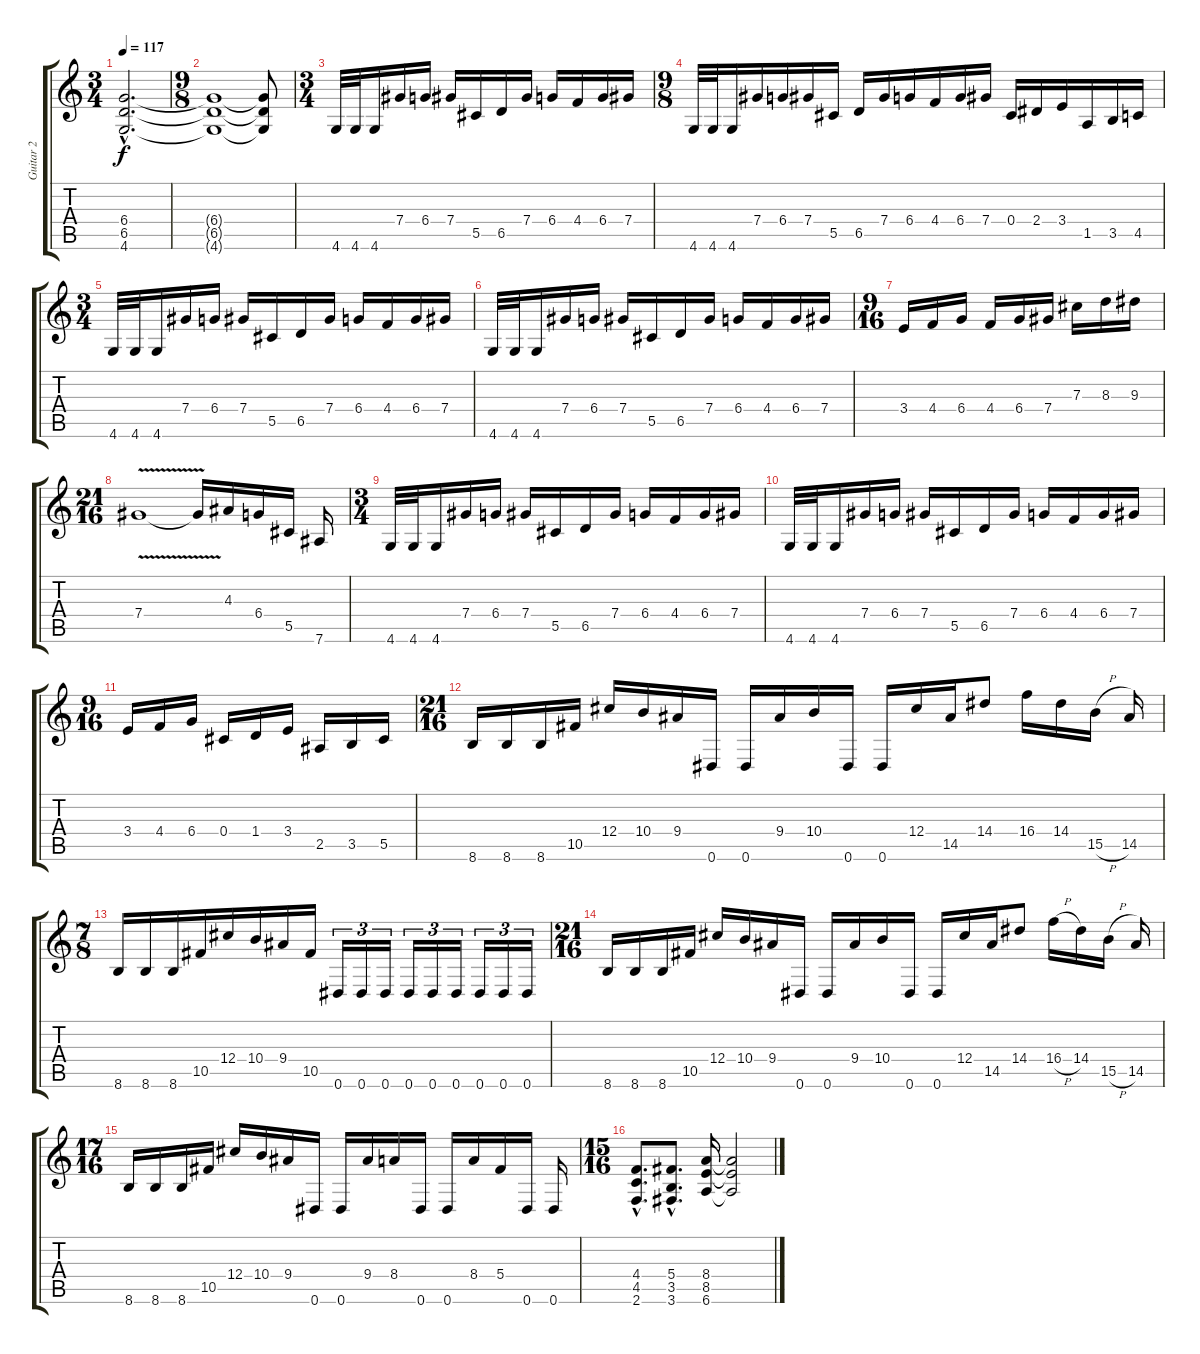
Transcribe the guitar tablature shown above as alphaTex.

\track ("Guitar 2" "Guitar 2") {instrument distortionguitar}
\staff {score tabs}
\tuning (Eb4 Bb3 Gb3 Db3 Ab2 Eb2) {hide}
\ts (3 4)
\tempo 117
\clef g2
\ks c
(6.4{hac} 6.5{hac} 4.6{hac}).2{d dy f instrument distortionguitar} |
\ts (9 8)
(6.4{t} 6.5{t} 4.6{t}).1 (6.4{t} 6.5{t} 4.6{t}).8 |
\ts (3 4)
4.6.32 4.6.32 4.6.16 7.4.16 6.4.16 7.4.16 5.5.16 6.5.16 7.4.16 6.4.16 4.4.16 6.4.16 7.4.16 |
\ts (9 8)
4.6.32 4.6.32 4.6.16 7.4.16 6.4.16 7.4.16 5.5.16 6.5.16 7.4.16 6.4.16 4.4.16 6.4.16 7.4.16 0.4.16 2.4.16 3.4.16 1.5.16 3.5.16 4.5.16 |
\ts (3 4)
4.6.32 4.6.32 4.6.16 7.4.16 6.4.16 7.4.16 5.5.16 6.5.16 7.4.16 6.4.16 4.4.16 6.4.16 7.4.16 |
4.6.32 4.6.32 4.6.16 7.4.16 6.4.16 7.4.16 5.5.16 6.5.16 7.4.16 6.4.16 4.4.16 6.4.16 7.4.16 |
\ts (9 16)
3.4.16 4.4.16 6.4.16 4.4.16 6.4.16 7.4.16 7.3.16 8.3.16 9.3.16 |
\ts (21 16)
7.4{v}.1 7.4{t}.16 4.3.16 6.4.16 5.5.16 7.6.16 |
\ts (3 4)
4.6.32 4.6.32 4.6.16 7.4.16 6.4.16 7.4.16 5.5.16 6.5.16 7.4.16 6.4.16 4.4.16 6.4.16 7.4.16 |
4.6.32 4.6.32 4.6.16 7.4.16 6.4.16 7.4.16 5.5.16 6.5.16 7.4.16 6.4.16 4.4.16 6.4.16 7.4.16 |
\ts (9 16)
3.4.16 4.4.16 6.4.16 0.4.16 1.4.16 3.4.16 2.5.16 3.5.16 5.5.16 |
\ts (21 16)
8.6.16 8.6.16 8.6.16 10.5.16 12.4.16 10.4.16 9.4.16 0.6.16 0.6.16 9.4.16 10.4.16 0.6.16 0.6.16 12.4.16 14.5.16 14.4.8 16.4.16 14.4.16 15.5{h}.16 14.5.16 |
\ts (7 8)
8.6.16 8.6.16 8.6.16 10.5.16 12.4.16 10.4.16 9.4.16 10.5.16 0.6.16{tu (3 2)} 0.6.16{tu (3 2)} 0.6.16{tu (3 2)} 0.6.16{tu (3 2)} 0.6.16{tu (3 2)} 0.6.16{tu (3 2)} 0.6.16{tu (3 2)} 0.6.16{tu (3 2)} 0.6.16{tu (3 2)} |
\ts (21 16)
8.6.16 8.6.16 8.6.16 10.5.16 12.4.16 10.4.16 9.4.16 0.6.16 0.6.16 9.4.16 10.4.16 0.6.16 0.6.16 12.4.16 14.5.16 14.4.8 16.4{h}.16 14.4.16 15.5{h}.16 14.5.16 |
\ts (17 16)
8.6.16 8.6.16 8.6.16 10.5.16 12.4.16 10.4.16 9.4.16 0.6.16 0.6.16 9.4.16 8.4.16 0.6.16 0.6.16 8.4.16 5.4.16 0.6.16 0.6.16 |
\ts (15 16)
(4.4{hac} 4.5{hac} 2.6{hac}).8{d} (5.4{hac} 3.5{hac} 3.6{hac}).8{d} (8.4 8.5 6.6).16 (8.4{t} 8.5{t} 6.6{t}).2
